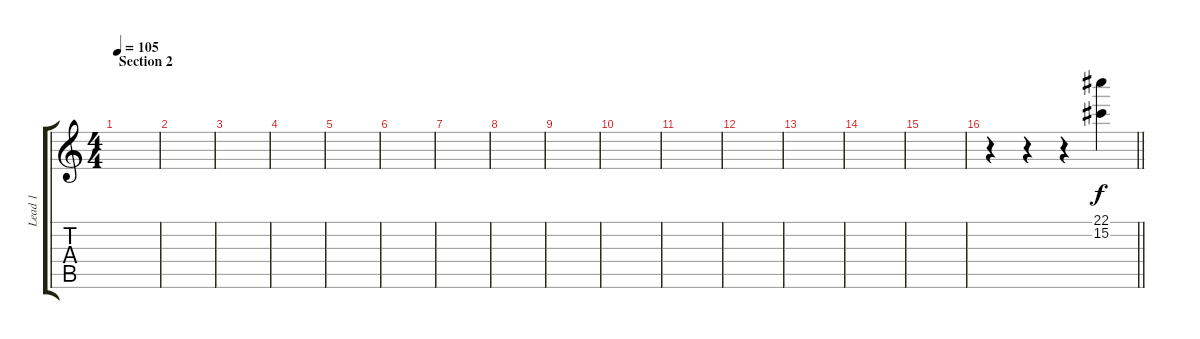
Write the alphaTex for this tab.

\track ("Lead 1" "Lead 1") {instrument electricguitarjazz}
\staff {score tabs}
\tuning (Eb4 Bb3 Gb3 Db3 Ab2 Db2) {hide}
\ts (4 4)
\section ("" "Section 2")
\tempo 105
\clef g2
\ks c
|
|
|
|
|
|
|
|
|
|
|
|
|
|
|
\barLineRight lightlight
r.4{volume 0} r.4 r.4 (22.1 15.2).4{volume 11}
